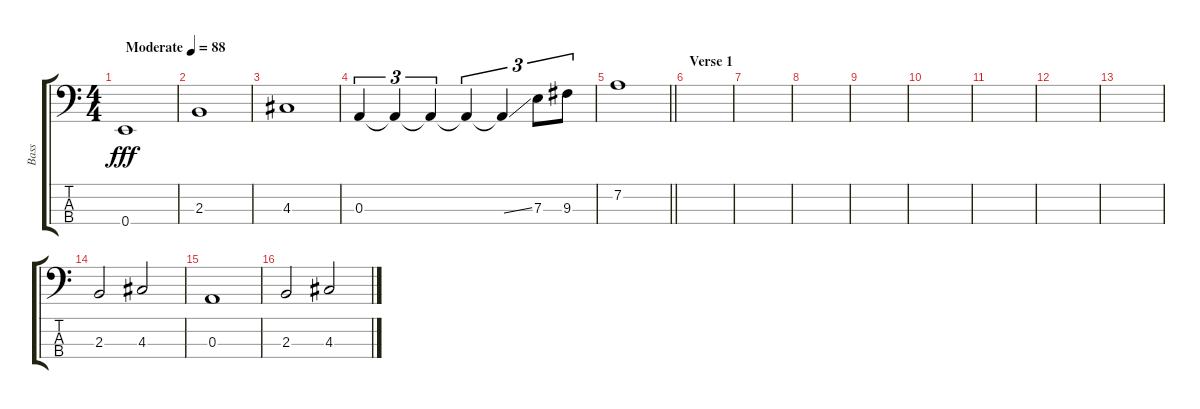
\track ("Bass" "Bass") {instrument electricbassfinger}
\staff {score tabs}
\tuning (G2 D2 A1 E1) {hide}
\ts (4 4)
\tempo (88 "Moderate")
\clef f4
\ks c
0.4.1{dy fff instrument electricbassfinger} |
2.3.1 |
4.3.1 |
0.3.4{tu (3 2)} 0.3{t}.4{tu (3 2)} 0.3{t}.4{tu (3 2)} 0.3{t}.4{tu (3 2)} 0.3{ss t}.4{tu (3 2)} 7.3.8{tu (3 2)} 9.3.8{tu (3 2)} |
\barLineRight lightlight
7.2.1 |
\section ("" "Verse 1")
|
|
|
|
|
|
|
|
2.3.2 4.3.2 |
0.3.1 |
2.3.2 4.3.2
